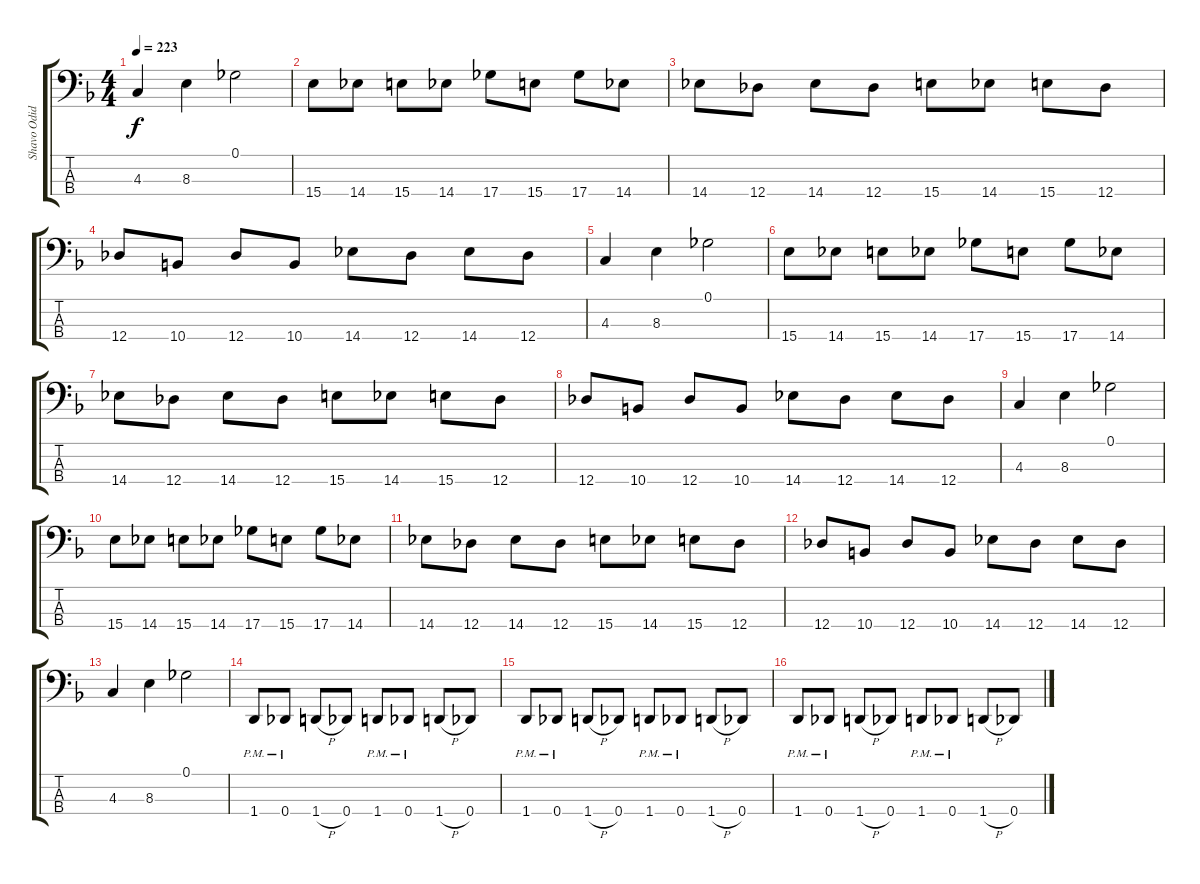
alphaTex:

\track ("Shavo Odidjian (Bass)" "Shavo Odid") {instrument electricbassfinger}
\staff {score tabs}
\tuning (Gb2 Db2 Ab1 Db1) {hide}
\ts (4 4)
\tempo 223
\clef f4
\ks f
4.3.4{dy f} 8.3.4 0.1.2 |
15.4.8 14.4.8 15.4.8 14.4.8 17.4.8 15.4.8 17.4.8 14.4.8 |
14.4.8 12.4.8 14.4.8 12.4.8 15.4.8 14.4.8 15.4.8 12.4.8 |
12.4.8 10.4.8 12.4.8 10.4.8 14.4.8 12.4.8 14.4.8 12.4.8 |
4.3.4 8.3.4 0.1.2 |
15.4.8 14.4.8 15.4.8 14.4.8 17.4.8 15.4.8 17.4.8 14.4.8 |
14.4.8 12.4.8 14.4.8 12.4.8 15.4.8 14.4.8 15.4.8 12.4.8 |
12.4.8 10.4.8 12.4.8 10.4.8 14.4.8 12.4.8 14.4.8 12.4.8 |
4.3.4 8.3.4 0.1.2 |
15.4.8 14.4.8 15.4.8 14.4.8 17.4.8 15.4.8 17.4.8 14.4.8 |
14.4.8 12.4.8 14.4.8 12.4.8 15.4.8 14.4.8 15.4.8 12.4.8 |
12.4.8 10.4.8 12.4.8 10.4.8 14.4.8 12.4.8 14.4.8 12.4.8 |
4.3.4 8.3.4 0.1.2 |
1.4{pm}.8 0.4{pm}.8 1.4{h}.8 0.4.8 1.4{pm}.8 0.4{pm}.8 1.4{h}.8 0.4.8 |
1.4{pm}.8 0.4{pm}.8 1.4{h}.8 0.4.8 1.4{pm}.8 0.4{pm}.8 1.4{h}.8 0.4.8 |
1.4{pm}.8 0.4{pm}.8 1.4{h}.8 0.4.8 1.4{pm}.8 0.4{pm}.8 1.4{h}.8 0.4.8
